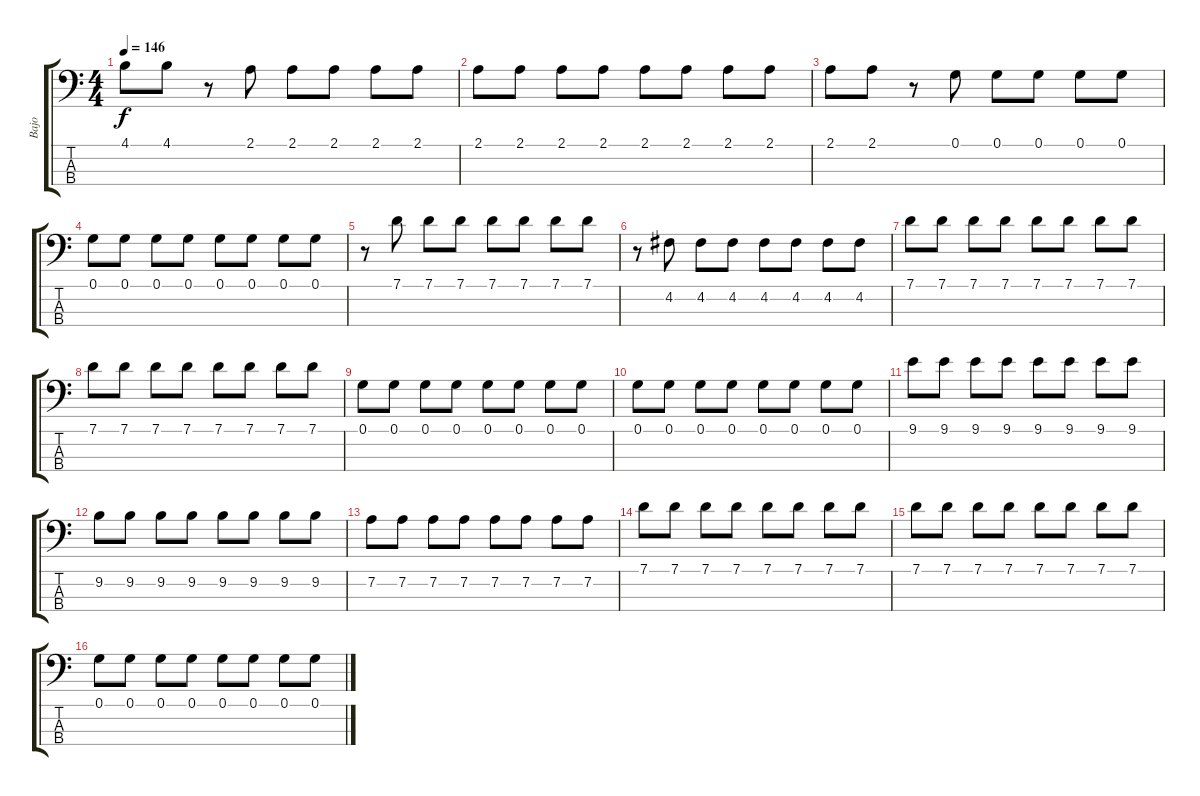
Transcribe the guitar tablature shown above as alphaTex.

\track ("Bajo" "Bajo") {instrument electricbasspick}
\staff {score tabs}
\tuning (G2 D2 A1 E1) {hide}
\ts (4 4)
\tempo 146
\clef f4
\ks c
4.1.8{dy f} 4.1.8 r.8 2.1.8 2.1.8 2.1.8 2.1.8 2.1.8 |
2.1.8 2.1.8 2.1.8 2.1.8 2.1.8 2.1.8 2.1.8 2.1.8 |
2.1.8 2.1.8 r.8 0.1.8 0.1.8 0.1.8 0.1.8 0.1.8 |
0.1.8 0.1.8 0.1.8 0.1.8 0.1.8 0.1.8 0.1.8 0.1.8 |
r.8 7.1.8 7.1.8 7.1.8 7.1.8 7.1.8 7.1.8 7.1.8 |
r.8 4.2.8 4.2.8 4.2.8 4.2.8 4.2.8 4.2.8 4.2.8 |
7.1.8 7.1.8 7.1.8 7.1.8 7.1.8 7.1.8 7.1.8 7.1.8 |
7.1.8 7.1.8 7.1.8 7.1.8 7.1.8 7.1.8 7.1.8 7.1.8 |
0.1.8 0.1.8 0.1.8 0.1.8 0.1.8 0.1.8 0.1.8 0.1.8 |
0.1.8 0.1.8 0.1.8 0.1.8 0.1.8 0.1.8 0.1.8 0.1.8 |
9.1.8 9.1.8 9.1.8 9.1.8 9.1.8 9.1.8 9.1.8 9.1.8 |
9.2.8 9.2.8 9.2.8 9.2.8 9.2.8 9.2.8 9.2.8 9.2.8 |
7.2.8 7.2.8 7.2.8 7.2.8 7.2.8 7.2.8 7.2.8 7.2.8 |
7.1.8 7.1.8 7.1.8 7.1.8 7.1.8 7.1.8 7.1.8 7.1.8 |
7.1.8 7.1.8 7.1.8 7.1.8 7.1.8 7.1.8 7.1.8 7.1.8 |
0.1.8 0.1.8 0.1.8 0.1.8 0.1.8 0.1.8 0.1.8 0.1.8
